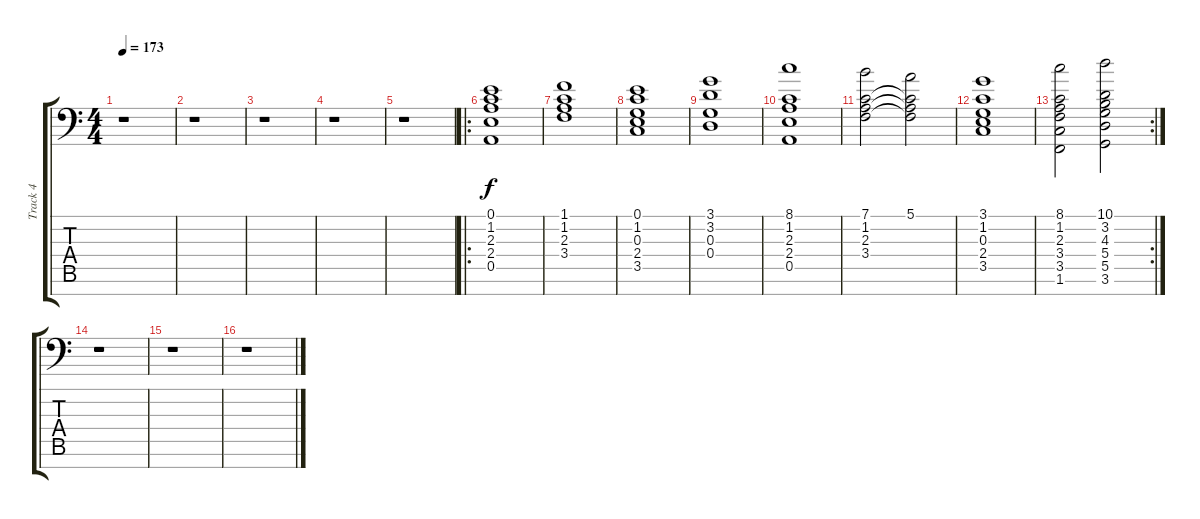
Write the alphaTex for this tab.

\track ("Track 4" "Track 4") {instrument pad8sweep}
\staff {score tabs}
\tuning (E4 B3 G3 D3 A2 E2 C-1) {hide}
\ts (4 4)
\tempo 173
\clef f4
\ks c
r.1{dy f} |
r.1 |
r.1 |
r.1 |
r.1 |
\ro
(0.1 1.2 2.3 2.4 0.5).1 |
(1.1 1.2 2.3 3.4).1 |
(0.1 1.2 0.3 2.4 3.5).1 |
(3.1 3.2 0.3 0.4).1 |
(8.1 1.2 2.3 2.4 0.5).1 |
(7.1 1.2 2.3 3.4).2 (5.1 1.2{t} 2.3{t} 3.4{t}).2 |
(3.1 1.2 0.3 2.4 3.5).1 |
\rc 2
(8.1 1.2 2.3 3.4 3.5 1.6).2 (10.1 3.2 4.3 5.4 5.5 3.6).2 |
r.1 |
r.1 |
r.1
